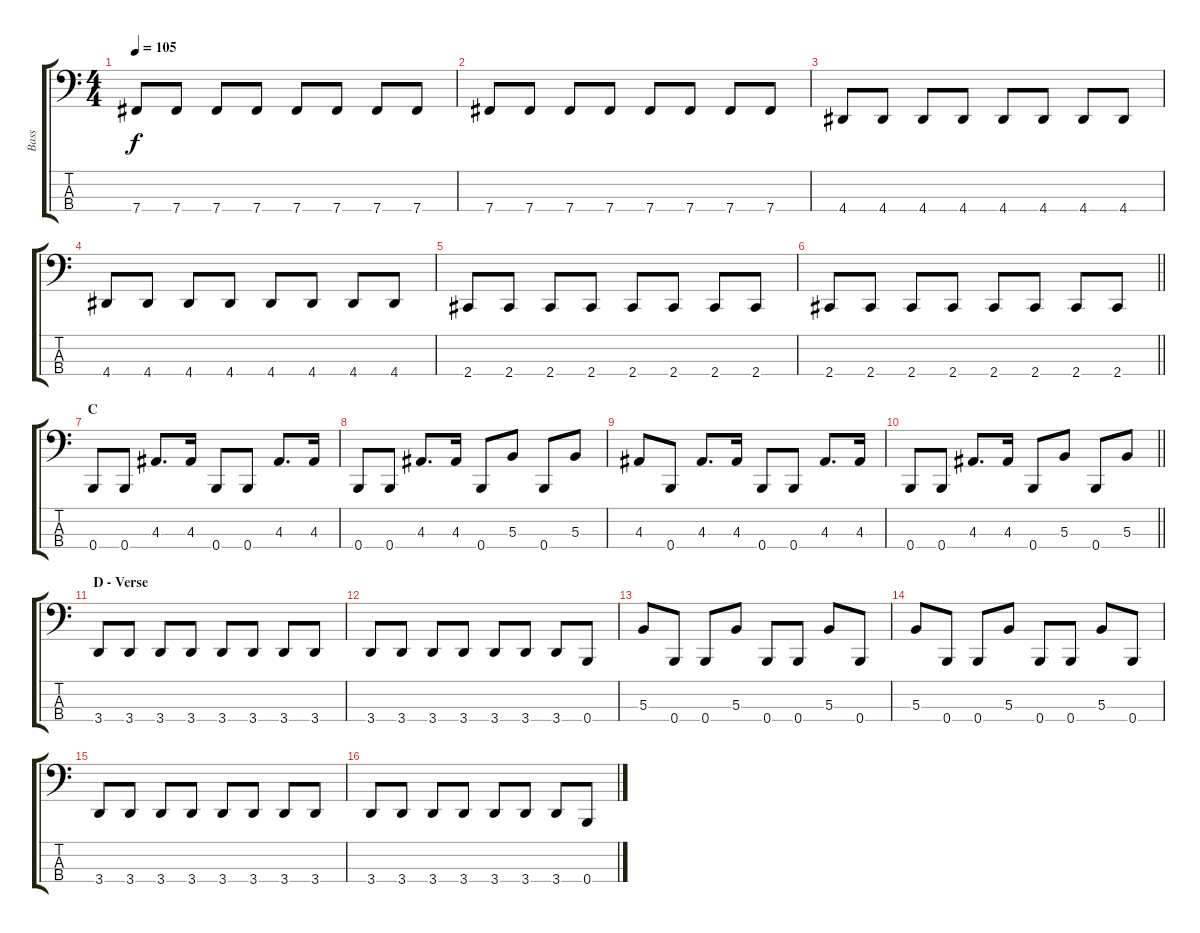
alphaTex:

\track ("Bass" "Bass") {instrument electricbassfinger}
\staff {score tabs}
\tuning (Gb2 B1 Gb1 B0) {hide}
\ts (4 4)
\tempo 105
\clef f4
\ks c
7.4.8{dy f} 7.4.8 7.4.8 7.4.8 7.4.8 7.4.8 7.4.8 7.4.8 |
7.4.8 7.4.8 7.4.8 7.4.8 7.4.8 7.4.8 7.4.8 7.4.8 |
4.4.8 4.4.8 4.4.8 4.4.8 4.4.8 4.4.8 4.4.8 4.4.8 |
4.4.8 4.4.8 4.4.8 4.4.8 4.4.8 4.4.8 4.4.8 4.4.8 |
2.4.8 2.4.8 2.4.8 2.4.8 2.4.8 2.4.8 2.4.8 2.4.8 |
\barLineRight lightlight
2.4.8 2.4.8 2.4.8 2.4.8 2.4.8 2.4.8 2.4.8 2.4.8 |
\section ("" "C")
0.4.8 0.4.8 4.3.8{d} 4.3.16 0.4.8 0.4.8 4.3.8{d} 4.3.16 |
0.4.8 0.4.8 4.3.8{d} 4.3.16 0.4.8 5.3.8 0.4.8 5.3.8 |
4.3.8 0.4.8 4.3.8{d} 4.3.16 0.4.8 0.4.8 4.3.8{d} 4.3.16 |
\barLineRight lightlight
0.4.8 0.4.8 4.3.8{d} 4.3.16 0.4.8 5.3.8 0.4.8 5.3.8 |
\section ("" "D - Verse")
3.4.8 3.4.8 3.4.8 3.4.8 3.4.8 3.4.8 3.4.8 3.4.8 |
3.4.8 3.4.8 3.4.8 3.4.8 3.4.8 3.4.8 3.4.8 0.4.8 |
5.3.8 0.4.8 0.4.8 5.3.8 0.4.8 0.4.8 5.3.8 0.4.8 |
5.3.8 0.4.8 0.4.8 5.3.8 0.4.8 0.4.8 5.3.8 0.4.8 |
3.4.8 3.4.8 3.4.8 3.4.8 3.4.8 3.4.8 3.4.8 3.4.8 |
3.4.8 3.4.8 3.4.8 3.4.8 3.4.8 3.4.8 3.4.8 0.4.8
